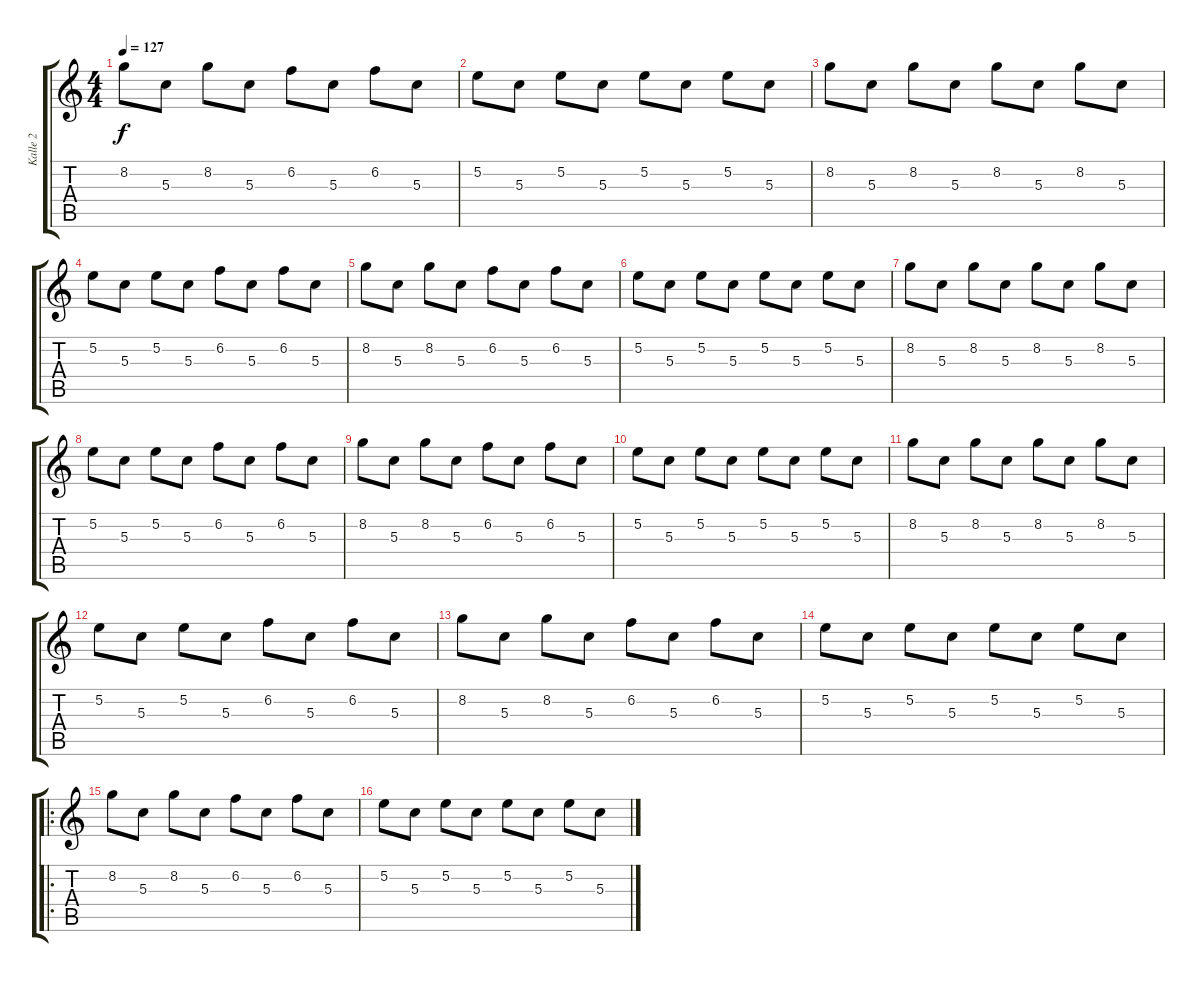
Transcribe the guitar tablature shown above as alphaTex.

\track ("Kalle 2" "Kalle 2") {instrument electricguitarclean}
\staff {score tabs}
\tuning (E4 B3 G3 D3 A2 E2) {hide}
\ts (4 4)
\tempo 127
\clef g2
\ks c
8.2.8{dy f volume 13} 5.3.8 8.2.8 5.3.8 6.2.8 5.3.8 6.2.8 5.3.8 |
5.2.8 5.3.8 5.2.8 5.3.8 5.2.8 5.3.8 5.2.8 5.3.8 |
8.2.8 5.3.8 8.2.8 5.3.8 8.2.8 5.3.8 8.2.8 5.3.8 |
5.2.8 5.3.8 5.2.8 5.3.8 6.2.8 5.3.8 6.2.8 5.3.8 |
8.2.8{volume 13} 5.3.8 8.2.8 5.3.8 6.2.8 5.3.8 6.2.8 5.3.8 |
5.2.8 5.3.8 5.2.8 5.3.8 5.2.8 5.3.8 5.2.8 5.3.8 |
8.2.8 5.3.8 8.2.8 5.3.8 8.2.8 5.3.8 8.2.8 5.3.8 |
5.2.8 5.3.8 5.2.8 5.3.8 6.2.8 5.3.8 6.2.8 5.3.8 |
8.2.8{volume 13} 5.3.8 8.2.8 5.3.8 6.2.8 5.3.8 6.2.8 5.3.8 |
5.2.8 5.3.8 5.2.8 5.3.8 5.2.8 5.3.8 5.2.8 5.3.8 |
8.2.8 5.3.8 8.2.8 5.3.8 8.2.8 5.3.8 8.2.8 5.3.8 |
5.2.8 5.3.8 5.2.8 5.3.8 6.2.8 5.3.8 6.2.8 5.3.8 |
8.2.8{volume 13} 5.3.8 8.2.8 5.3.8 6.2.8 5.3.8 6.2.8 5.3.8 |
5.2.8 5.3.8 5.2.8 5.3.8 5.2.8 5.3.8 5.2.8 5.3.8 |
\ro
8.2.8{volume 13} 5.3.8 8.2.8 5.3.8 6.2.8 5.3.8 6.2.8 5.3.8 |
5.2.8 5.3.8 5.2.8 5.3.8 5.2.8 5.3.8 5.2.8 5.3.8
